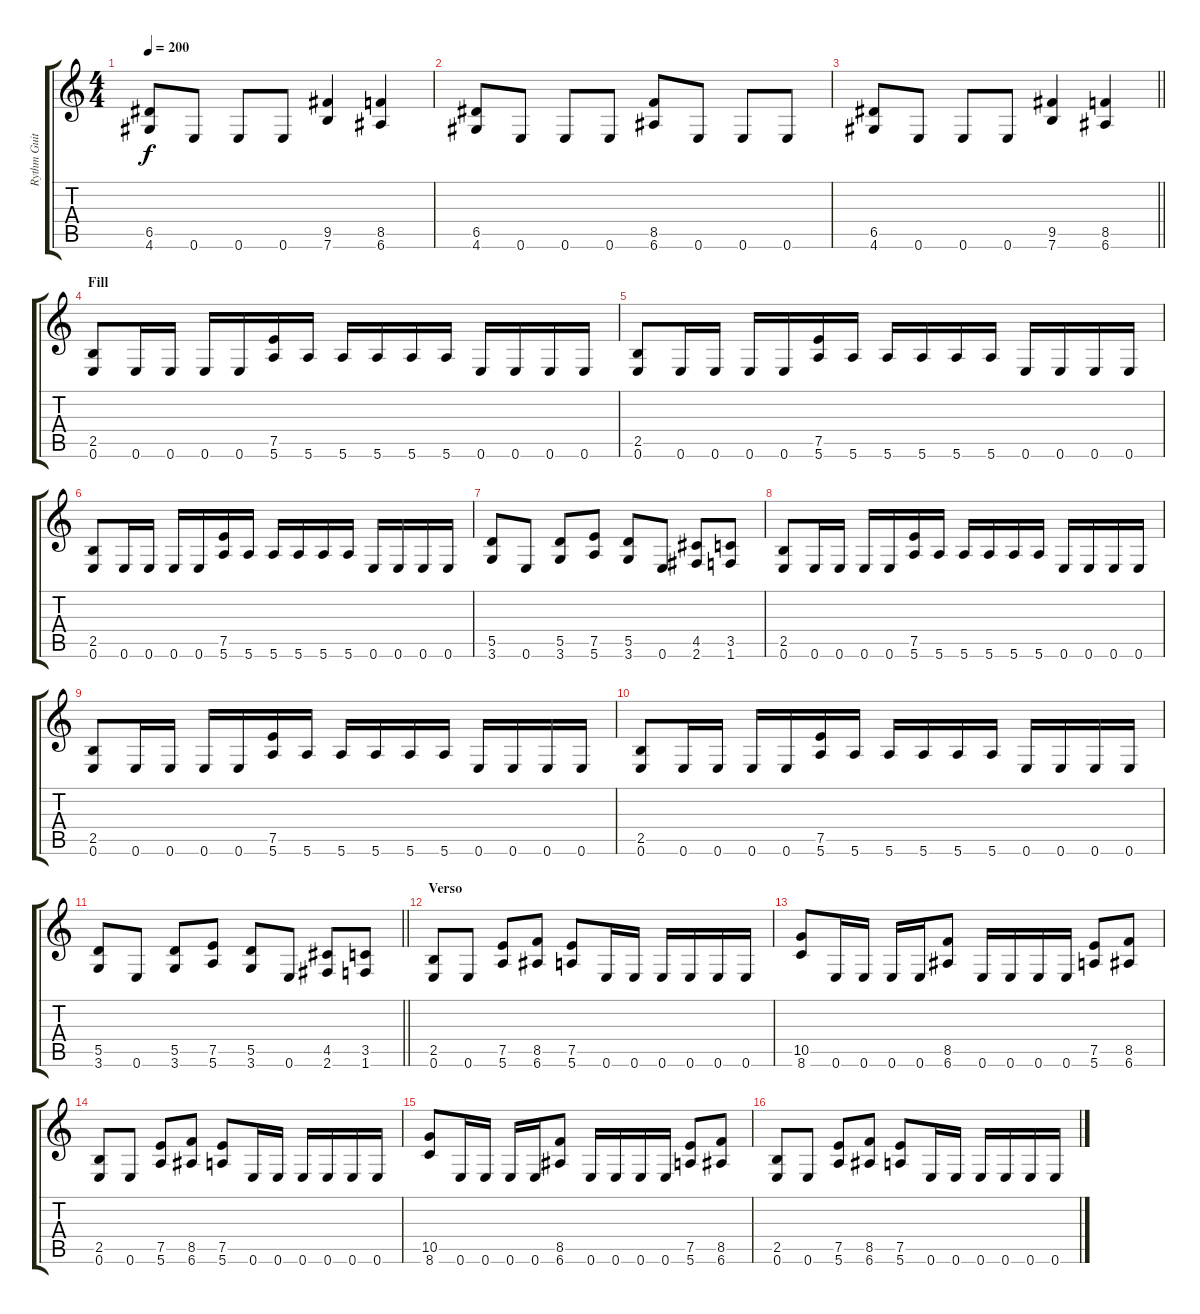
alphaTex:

\track ("Rythm Guitar" "Rythm Guit") {instrument distortionguitar}
\staff {score tabs}
\tuning (E4 B3 G3 D3 A2 E2) {hide}
\ts (4 4)
\tempo 200
\clef g2
\ks c
(6.5 4.6).8{dy f} 0.6.8 0.6.8 0.6.8 (9.5 7.6).4 (8.5 6.6).4 |
(6.5 4.6).8 0.6.8 0.6.8 0.6.8 (8.5 6.6).8 0.6.8 0.6.8 0.6.8 |
\barLineRight lightlight
(6.5 4.6).8 0.6.8 0.6.8 0.6.8 (9.5 7.6).4 (8.5 6.6).4 |
\section ("" "Fill")
(2.5 0.6).8 0.6.16 0.6.16 0.6.16 0.6.16 (7.5 5.6).16 5.6.16 5.6.16 5.6.16 5.6.16 5.6.16 0.6.16 0.6.16 0.6.16 0.6.16 |
(2.5 0.6).8 0.6.16 0.6.16 0.6.16 0.6.16 (7.5 5.6).16 5.6.16 5.6.16 5.6.16 5.6.16 5.6.16 0.6.16 0.6.16 0.6.16 0.6.16 |
(2.5 0.6).8 0.6.16 0.6.16 0.6.16 0.6.16 (7.5 5.6).16 5.6.16 5.6.16 5.6.16 5.6.16 5.6.16 0.6.16 0.6.16 0.6.16 0.6.16 |
(5.5 3.6).8 0.6.8 (5.5 3.6).8 (7.5 5.6).8 (5.5 3.6).8 0.6.8 (4.5 2.6).8 (3.5 1.6).8 |
(2.5 0.6).8 0.6.16 0.6.16 0.6.16 0.6.16 (7.5 5.6).16 5.6.16 5.6.16 5.6.16 5.6.16 5.6.16 0.6.16 0.6.16 0.6.16 0.6.16 |
(2.5 0.6).8 0.6.16 0.6.16 0.6.16 0.6.16 (7.5 5.6).16 5.6.16 5.6.16 5.6.16 5.6.16 5.6.16 0.6.16 0.6.16 0.6.16 0.6.16 |
(2.5 0.6).8 0.6.16 0.6.16 0.6.16 0.6.16 (7.5 5.6).16 5.6.16 5.6.16 5.6.16 5.6.16 5.6.16 0.6.16 0.6.16 0.6.16 0.6.16 |
\barLineRight lightlight
(5.5 3.6).8 0.6.8 (5.5 3.6).8 (7.5 5.6).8 (5.5 3.6).8 0.6.8 (4.5 2.6).8 (3.5 1.6).8 |
\section ("" "Verso")
(2.5 0.6).8 0.6.8 (7.5 5.6).8 (8.5 6.6).8 (7.5 5.6).8 0.6.16 0.6.16 0.6.16 0.6.16 0.6.16 0.6.16 |
(10.5 8.6).8 0.6.16 0.6.16 0.6.16 0.6.16 (8.5 6.6).8 0.6.16 0.6.16 0.6.16 0.6.16 (7.5 5.6).8 (8.5 6.6).8 |
(2.5 0.6).8 0.6.8 (7.5 5.6).8 (8.5 6.6).8 (7.5 5.6).8 0.6.16 0.6.16 0.6.16 0.6.16 0.6.16 0.6.16 |
(10.5 8.6).8 0.6.16 0.6.16 0.6.16 0.6.16 (8.5 6.6).8 0.6.16 0.6.16 0.6.16 0.6.16 (7.5 5.6).8 (8.5 6.6).8 |
(2.5 0.6).8 0.6.8 (7.5 5.6).8 (8.5 6.6).8 (7.5 5.6).8 0.6.16 0.6.16 0.6.16 0.6.16 0.6.16 0.6.16
